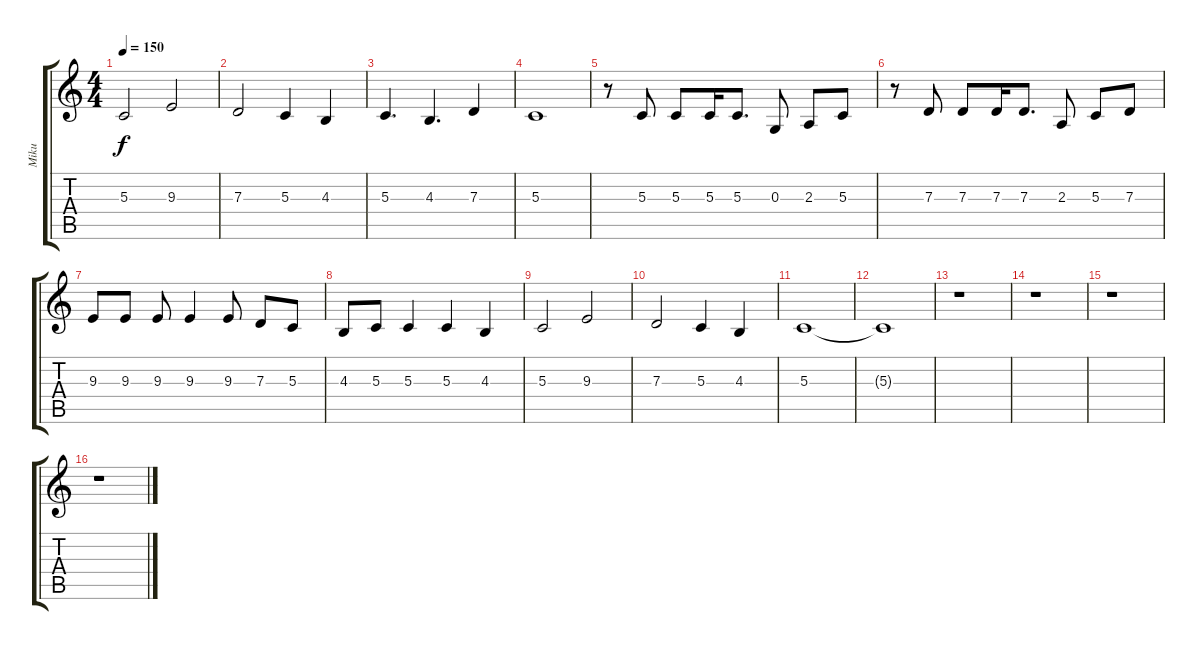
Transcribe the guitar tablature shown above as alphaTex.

\track ("Miku" "Miku") {instrument altosax}
\staff {score tabs}
\tuning (E4 B3 G3 D3 A2 E2) {hide}
\ts (4 4)
\tempo 150
\clef g2
\ks c
5.3.2{dy f} 9.3.2 |
7.3.2 5.3.4 4.3.4 |
5.3.4{d} 4.3.4{d} 7.3.4 |
5.3.1 |
r.8 5.3.8 5.3.8 5.3.16 5.3.8{d} 0.3.8 2.3.8 5.3.8 |
r.8 7.3.8 7.3.8 7.3.16 7.3.8{d} 2.3.8 5.3.8 7.3.8 |
9.3.8 9.3.8 9.3.8 9.3.4 9.3.8 7.3.8 5.3.8 |
4.3.8 5.3.8 5.3.4 5.3.4 4.3.4 |
5.3.2 9.3.2 |
7.3.2 5.3.4 4.3.4 |
5.3.1 |
5.3{t}.1 |
r.1 |
r.1 |
r.1 |
r.1
